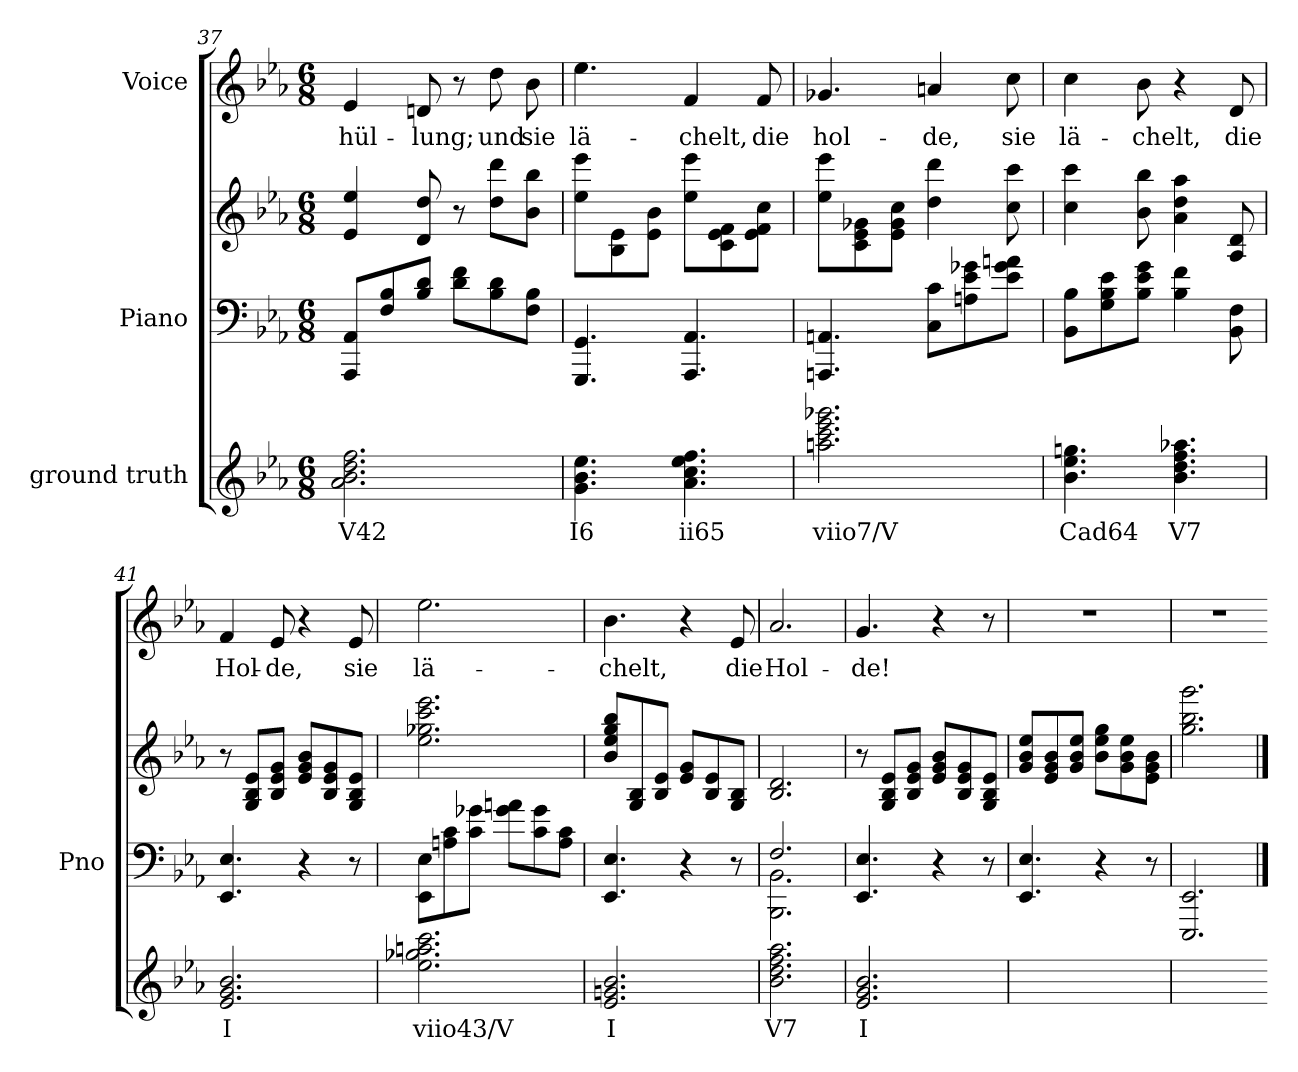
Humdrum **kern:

**kern	**text	**kern	**kern	**kern	**text
*part3	*part3	*part2	*part2	*part1	*part1
*staff4	*staff4	*staff3	*staff2	*staff1	*staff1
*I"ground truth	*	*I"Piano	*	*I"Voice	*
*	*	*I'Pno	*	*	*
*	*	*clefF4	*clefG2	*clefG2	*
*k[b-e-a-]	*	*k[b-e-a-]	*k[b-e-a-]	*k[b-e-a-]	*
*M6/8	*	*M6/8	*M6/8	*M6/8	*
=37	=37	=37	=37	=37	=37
!	!	!	!	!	!LO:LY:b
2.a- 2.b- 2.dd 2.ff	V42	8AAA-/ 8AA-/L	4e-/ 4ee-/	4e-/	-hül-
.	.	8F/ 8B-/	.	.	.
!	!	!	!	!	!LO:LY:b
.	.	8B-/ 8d/J	8d/ 8dd/	8dn/	-lung;
.	.	8d\ 8f\L	8r	8r	.
!	!	!	!	!	!LO:LY:b
.	.	8B-\ 8d\	8dd\ 8ddd\L	8dd\	und
!	!	!	!	!	!LO:LY:b
.	.	8F\ 8B-\J	8b-\ 8bb-\J	8b-\	sie
=38	=38	=38	=38	=38	=38
!	!	!	!	!	!LO:LY:b
4.g 4.b- 4.ee-	I6	4.GGG/ 4.GG/	8ee-\ 8eee-\L	4.ee-\	lä-
.	.	.	8B-\ 8e-\	.	.
.	.	.	8e-\ 8b-\J	.	.
!	!	!	!	!	!LO:LY:b
4.a- 4.cc 4.ee- 4.ff	ii65	4.AAA-/ 4.AA-/	8ee-\ 8eee-\L	4f/	-chelt,
.	.	.	8c\ 8e-\ 8f\	.	.
!	!	!	!	!	!LO:LY:b
.	.	.	8e-\ 8f\ 8cc\J	8f/	die
=39	=39	=39	=39	=39	=39
!	!	!	!	!	!LO:LY:b
2.aan 2.ccc 2.eee- 2.ggg-X	viio7/V	4.AAAn/ 4.AAn/	8ee-\ 8eee-\L	4.g-X/	hol-
.	.	.	8c\ 8e-\ 8g-X\	.	.
.	.	.	8e-\ 8g-\ 8cc\J	.	.
!	!	!	!	!	!LO:LY:b
.	.	8C\ 8c\L	4dd\ 4ddd\	4an/	-de,
.	.	8An\ 8e-\ 8g-X\	.	.	.
!	!	!	!	!	!LO:LY:b
.	.	8e-\ 8g-\ 8an\J	8cc\ 8ccc\	8cc\	sie
=40	=40	=40	=40	=40	=40
!	!	!	!	!	!LO:LY:b
4.b- 4.ee- 4.ggn	Cad64	8BB-\ 8B-\L	4cc\ 4ccc\	4cc\	lä-
.	.	8G\ 8B-\ 8e-\	.	.	.
!	!	!	!	!	!LO:LY:b
.	.	8B-\ 8e-\ 8g\J	8b-\ 8bb-\	8b-\	-chelt,
4.b- 4.dd 4.ff 4.aa-X	V7	4B-\ 4f\	4a-\ 4dd\ 4aa-\	4r	.
!	!	!	!	!	!LO:LY:b
.	.	8BB-\ 8F\	8A-/ 8d/	8d/	die
=41	=41	=41	=41	=41	=41
!	!	!	!	!	!LO:LY:b
2.e- 2.g 2.b-	I	4.EE-/ 4.E-/	8r	4f/	Hol-
.	.	.	8G/ 8B-/ 8e-/L	.	.
!	!	!	!	!	!LO:LY:b
.	.	.	8B-/ 8e-/ 8g/J	8e-/	-de,
.	.	4r	8e-/ 8g/ 8b-/L	4r	.
.	.	.	8B-/ 8e-/ 8g/	.	.
!	!	!	!	!	!LO:LY:b
.	.	8r	8G/ 8B-/ 8e-/J	8e-/	sie
=42	=42	=42	=42	=42	=42
!	!	!	!	!	!LO:LY:b
2.ee- 2.gg-X 2.aan 2.ccc	viio43/V	8EE-\ 8E-\L	2.ee-\ 2.gg-X\ 2.ccc\ 2.eee-\	2.ee-\	lä-
.	.	8An\ 8c\	.	.	.
.	.	8c\ 8g-X\J	.	.	.
.	.	8g-\ 8an\L	.	.	.
.	.	8c\ 8g-\	.	.	.
.	.	8A\ 8c\J	.	.	.
=43	=43	=43	=43	=43	=43
!	!	!	!	!	!LO:LY:b
2.e- 2.gn 2.b-	I	4.EE-/ 4.E-/	8b-/ 8ee-/ 8gg/ 8bb-/L	4.b-\	-chelt,
.	.	.	8G/ 8B-/	.	.
.	.	.	8B-/ 8e-/J	.	.
.	.	4r	8e-/ 8g/L	4r	.
.	.	.	8B-/ 8e-/	.	.
!	!	!	!	!	!LO:LY:b
.	.	8r	8G/ 8B-/J	8e-/	die
=44	=44	=44	=44	=44	=44
*	*	*^	*	*	*
!	!	!	!	!	!	!LO:LY:b
2.b- 2.dd 2.ff 2.aa-	V7	2.F/	2.BBB-\ 2.BB-\	2.B-/ 2.d/	2.a-/	Hol-
*	*	*v	*v	*	*	*
=45	=45	=45	=45	=45	=45
*	*	*^	*	*	*
!	!	!	!	!	!	!LO:LY:b
*	*	*v	*v	*	*	*
2.e- 2.g 2.b-	I	4.EE-/ 4.E-/	8r	4.g/	-de!
.	.	.	8G/ 8B-/ 8e-/L	.	.
.	.	.	8B-/ 8e-/ 8g/J	.	.
.	.	4r	8e-/ 8g/ 8b-/L	4r	.
.	.	.	8B-/ 8e-/ 8g/	.	.
.	.	8r	8G/ 8B-/ 8e-/J	8r	.
=46	=46	=46	=46	=46	=46
2.ryy	.	4.EE-/ 4.E-/	8g/ 8b-/ 8ee-/L	2.r	.
.	.	.	8e-/ 8g/ 8b-/	.	.
.	.	.	8g/ 8b-/ 8ee-/J	.	.
.	.	4r	8b-\ 8ee-\ 8gg\L	.	.
.	.	.	8g\ 8b-\ 8ee-\	.	.
.	.	8r	8e-\ 8g\ 8b-\J	.	.
=47	=47	=47	=47	=47	=47
2.ryy	.	2.EEE-/ 2.EE-/	2.gg\ 2.bb-\ 2.ggg\	2.r	.
=	==	==	==	==	==
*-	*-	*-	*-	*-	*-
